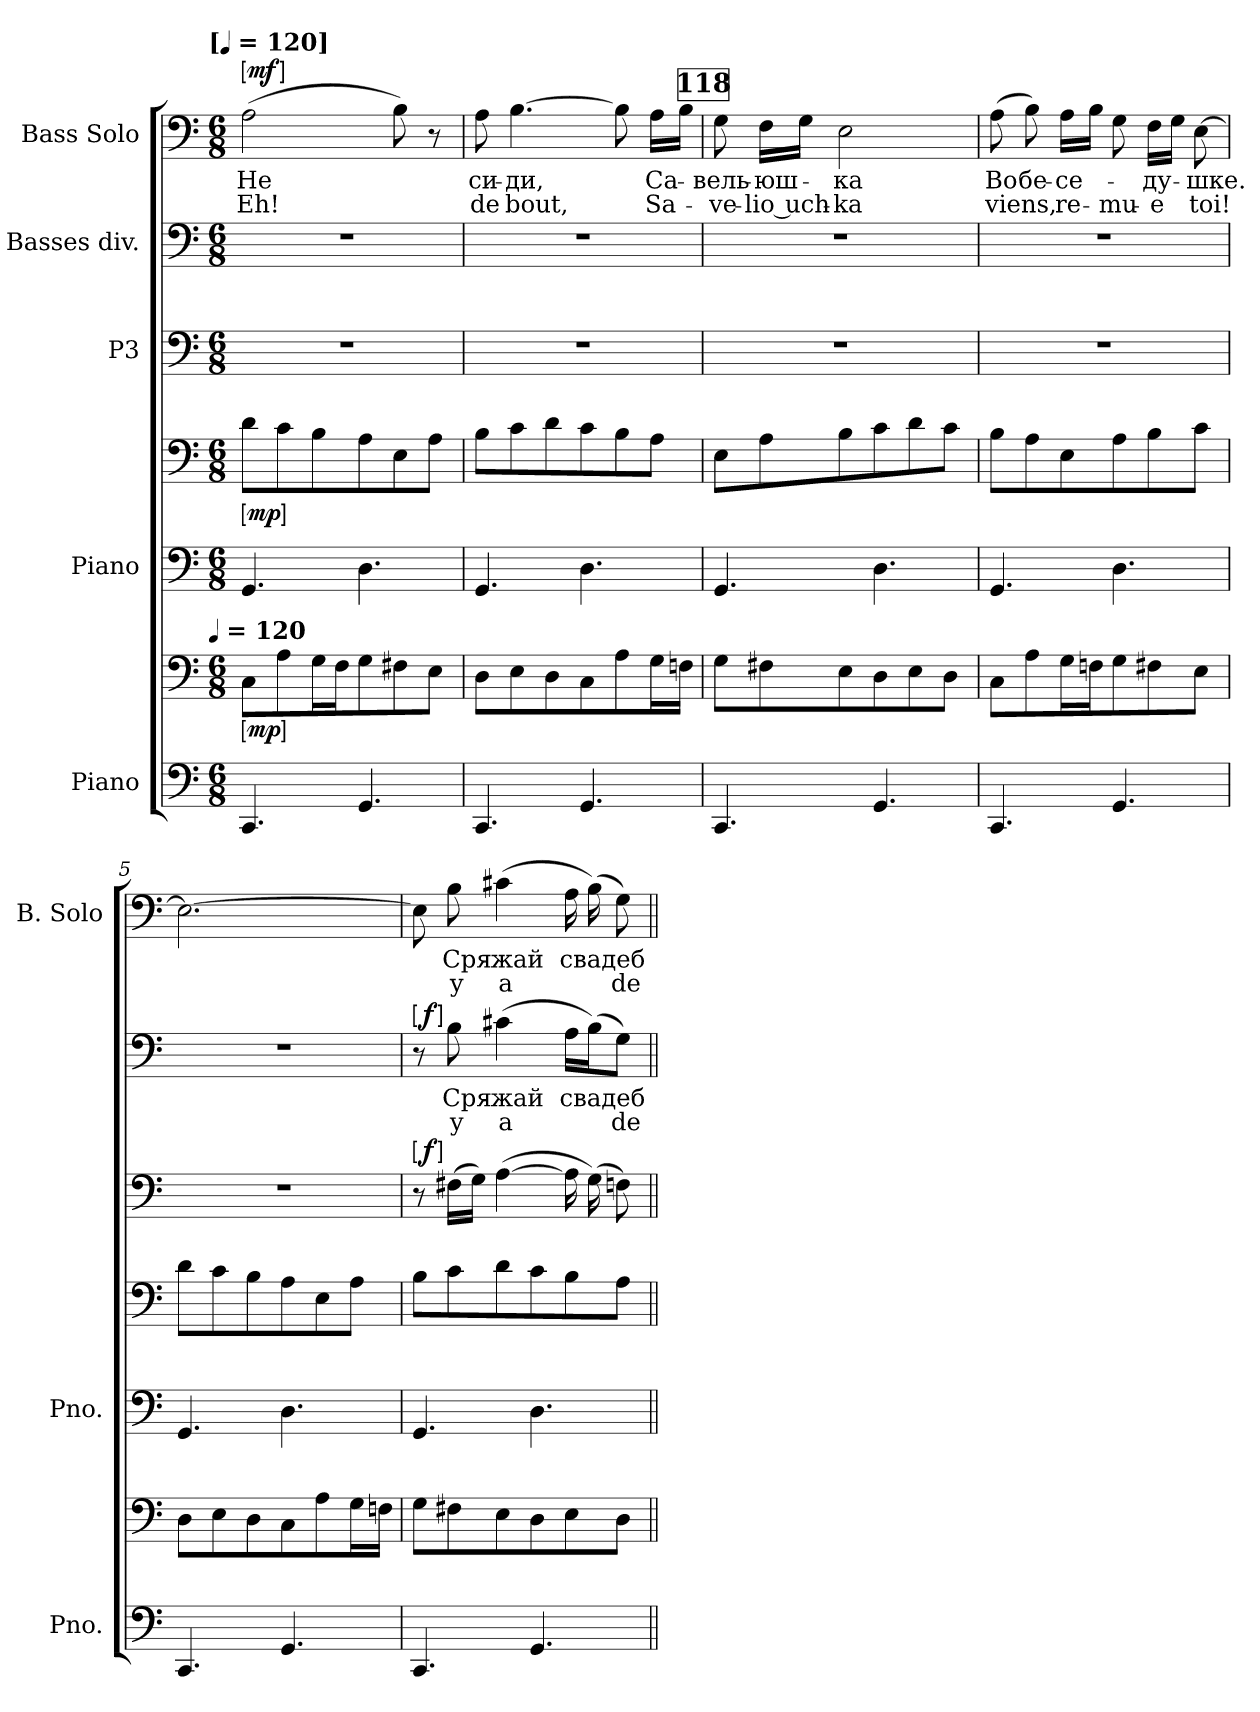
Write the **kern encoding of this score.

**kern	**kern	**dynam	**kern	**kern	**dynam	**kern	**dynam	**kern	**text	**text	**dynam	**kern	**text	**text	**dynam
*part5	*part5	*part5	*part4	*part4	*part4	*part3	*part3	*part2	*part2	*part2	*part2	*part1	*part1	*part1	*part1
*staff7	*staff6	*staff6/7	*staff5	*staff4	*staff4/5	*staff3	*staff3	*staff2	*staff2	*staff2	*staff2	*staff1	*staff1	*staff1	*staff1
*I"Piano	*	*	*I"Piano	*	*	*I"P3	*	*I"Basses div.	*	*	*	*I"Bass Solo	*	*	*
*I'Pno.	*	*	*I'Pno.	*	*	*	*	*	*	*	*	*I'B. Solo	*	*	*
*clefF4	*clefF4	*	*clefF4	*clefF4	*	*clefF4	*	*clefF4	*	*	*	*clefF4	*	*	*
*k[]	*k[]	*	*k[]	*k[]	*	*k[]	*	*k[]	*	*	*	*k[]	*	*	*
*C:	*C:	*	*C:	*C:	*	*C:	*	*C:	*	*	*	*C:	*	*	*
!!LO:TX:omd:t=[[quarter] = 120]
*M6/8	*M6/8	*	*M6/8	*M6/8	*	*M6/8	*	*M6/8	*	*	*	*M6/8	*	*	*
*MM120	*MM120	*	*MM120	*MM120	*	*MM120	*	*MM120	*	*	*	*MM120	*	*	*
=1	=1	=1	=1	=1	=1	=1	=1	=1	=1	=1	=1	=1	=1	=1	=1
!	!LO:TX:t=[quarter] = 120	!	!	!	!	!	!	!	!	!	!	!	!	!	!
!	!	!LO:DY:ed=brack	!	!	!LO:DY:ed=brack	!	!	!	!	!	!	!	!	!	!LO:DY:a:ed=brack
4.CC	8CL	mp	4.GG	8dL	mp	4%3r	.	4%3r	.	.	.	(2A	Не	Eh!	mf
.	8A	.	.	8c	.	.	.	.	.	.	.	.	.	.	.
.	16GL	.	.	8B	.	.	.	.	.	.	.	.	.	.	.
.	16FJ	.	.	.	.	.	.	.	.	.	.	.	.	.	.
4.GG	8G	.	4.D	8A	.	.	.	.	.	.	.	.	.	.	.
.	8F#X	.	.	8E	.	.	.	.	.	.	.	8B)	.	.	.
.	8EJ	.	.	8AJ	.	.	.	.	.	.	.	8r	.	.	.
=2	=2	=2	=2	=2	=2	=2	=2	=2	=2	=2	=2	=2	=2	=2	=2
4.CC	8DL	.	4.GG	8BL	.	4%3r	.	4%3r	.	.	.	8A	си-	de	.
.	8E	.	.	8c	.	.	.	.	.	.	.	[4.B	-ди,	bout,	.
.	8D	.	.	8d	.	.	.	.	.	.	.	.	.	.	.
4.GG	8C	.	4.D	8c	.	.	.	.	.	.	.	.	.	.	.
.	8A	.	.	8B	.	.	.	.	.	.	.	8B]	.	.	.
.	16GL	.	.	8AJ	.	.	.	.	.	.	.	16ALL	Са-	Sa-	.
.	16FnJJ	.	.	.	.	.	.	.	.	.	.	16BJJ	.	.	.
!!LO:REH:place=s1:t=118
=3	=3	=3	=3	=3	=3	=3	=3	=3	=3	=3	=3	=3	=3	=3	=3
4.CC	8GL	.	4.GG	8EL	.	4%3r	.	4%3r	.	.	.	8G	-вель-	-ve-	.
.	8F#X	.	.	8A	.	.	.	.	.	.	.	16FLL	-юш-	-lio uch-	.
.	.	.	.	.	.	.	.	.	.	.	.	16GJJ	.	.	.
.	8E	.	.	8B	.	.	.	.	.	.	.	2E	-ка	-ka	.
4.GG	8D	.	4.D	8c	.	.	.	.	.	.	.	.	.	.	.
.	8E	.	.	8d	.	.	.	.	.	.	.	.	.	.	.
.	8DJ	.	.	8cJ	.	.	.	.	.	.	.	.	.	.	.
=4	=4	=4	=4	=4	=4	=4	=4	=4	=4	=4	=4	=4	=4	=4	=4
4.CC	8CL	.	4.GG	8BL	.	4%3r	.	4%3r	.	.	.	(8A	Во	viens,	.
.	8A	.	.	8A	.	.	.	.	.	.	.	8B)	бе-	.	.
.	16GL	.	.	8E	.	.	.	.	.	.	.	16ALL	-се-	re-	.
.	16FnJ	.	.	.	.	.	.	.	.	.	.	16BJJ	.	.	.
4.GG	8G	.	4.D	8A	.	.	.	.	.	.	.	8G	.	-mu-	.
.	8F#X	.	.	8B	.	.	.	.	.	.	.	16FLL	-ду-	-e	.
.	.	.	.	.	.	.	.	.	.	.	.	16GJJ	.	.	.
.	8EJ	.	.	8cJ	.	.	.	.	.	.	.	[8E	-шке.	toi!	.
=5	=5	=5	=5	=5	=5	=5	=5	=5	=5	=5	=5	=5	=5	=5	=5
4.CC	8DL	.	4.GG	8dL	.	4%3r	.	4%3r	.	.	.	2.E_	.	.	.
.	8E	.	.	8c	.	.	.	.	.	.	.	.	.	.	.
.	8D	.	.	8B	.	.	.	.	.	.	.	.	.	.	.
4.GG	8C	.	4.D	8A	.	.	.	.	.	.	.	.	.	.	.
.	8A	.	.	8E	.	.	.	.	.	.	.	.	.	.	.
.	16GL	.	.	8AJ	.	.	.	.	.	.	.	.	.	.	.
.	16FnJJ	.	.	.	.	.	.	.	.	.	.	.	.	.	.
=6	=6	=6	=6	=6	=6	=6	=6	=6	=6	=6	=6	=6	=6	=6	=6
!	!	!	!	!	!	!	!LO:DY:a:ed=brack	!	!	!	!LO:DY:a:ed=brack	!	!	!	!
4.CC	8GL	.	4.GG	8BL	.	8r	f	8r	.	.	f	8E]	.	.	.
.	8F#X	.	.	8c	.	(16F#XLL	.	8B	Сря-	y	.	8B	Сря-	y	.
.	.	.	.	.	.	16GJJ)	.	.	.	.	.	.	.	.	.
.	8E	.	.	8d	.	([4A	.	(4c#X	-жай	a	.	(4c#X	-жай	a	.
4.GG	8D	.	4.D	8c	.	.	.	.	.	.	.	.	.	.	.
.	8E	.	.	8B	.	16A]	.	16A\LL	свадеб -	.	.	16A	свадеб -	.	.
.	.	.	.	.	.	(16G)	.	(16B\J)	.	.	.	(16B)	.	.	.
.	8DJ	.	.	8AJ	.	8Fn)	.	8G\J)	.	de	.	8G)	.	de	.
=||	=||	=||	=||	=||	=||	=||	=||	=||	=||	=||	=||	=||	=||	=||	=||
*-	*-	*-	*-	*-	*-	*-	*-	*-	*-	*-	*-	*-	*-	*-	*-
